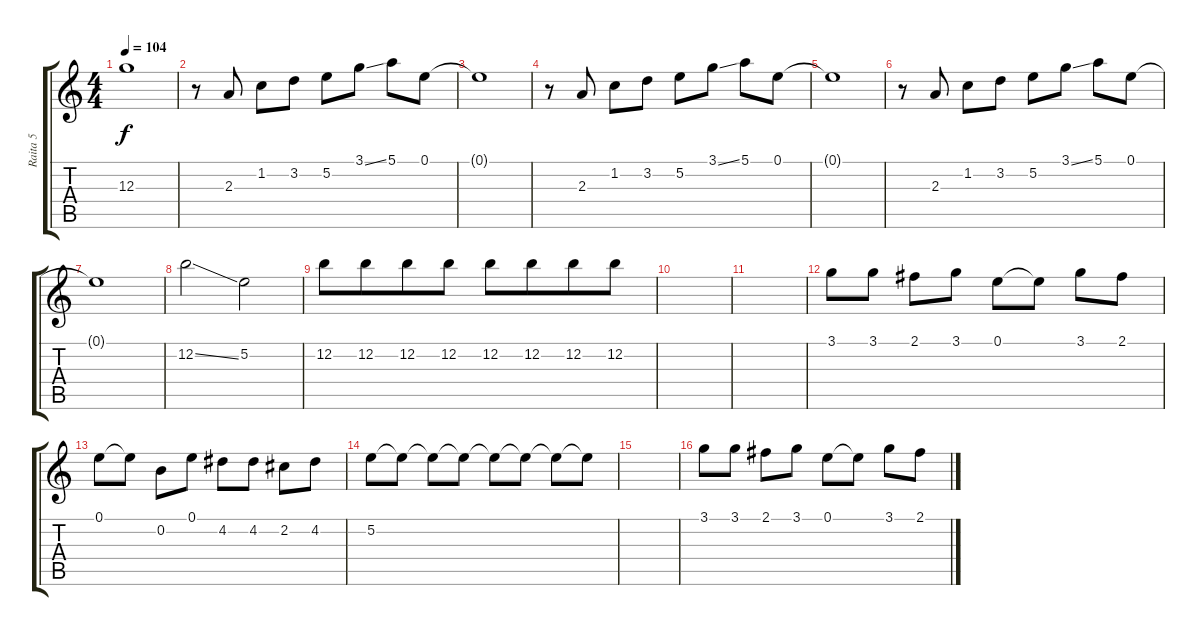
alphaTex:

\track ("Raita 5" "Raita 5") {instrument overdrivenguitar}
\staff {score tabs}
\tuning (E4 B3 G3 D3 A2 E2) {hide}
\ts (4 4)
\tempo 104
\clef g2
\ks c
12.3.1{dy f volume 8} |
r.8{volume 13} 2.3.8 1.2.8 3.2.8 5.2.8 3.1{ss}.8 5.1.8 0.1.8 |
0.1{t}.1{volume 6} |
r.8{volume 13} 2.3.8 1.2.8 3.2.8 5.2.8 3.1{ss}.8 5.1.8 0.1.8 |
0.1{t}.1{volume 6} |
r.8{volume 13} 2.3.8 1.2.8 3.2.8 5.2.8 3.1{ss}.8 5.1.8 0.1.8 |
0.1{t}.1{volume 6} |
12.2{ss}.2{volume 10} 5.2.2 |
12.2.8 12.2.8{beam merge} 12.2.8 12.2.8 12.2.8 12.2.8{beam merge} 12.2.8 12.2.8 |
|
|
3.1.8 3.1.8 2.1.8 3.1.8 0.1.8 0.1{t}.8 3.1.8 2.1.8 |
0.1.8 0.1{t}.8 0.2.8 0.1.8 4.2.8 4.2.8 2.2.8 4.2.8 |
5.2.8{volume 2} 5.2{t}.8 5.2{t}.8 5.2{t}.8 5.2{t}.8 5.2{t}.8 5.2{t}.8 5.2{t}.8 |
|
3.1.8{volume 10} 3.1.8 2.1.8 3.1.8 0.1.8 0.1{t}.8 3.1.8 2.1.8
